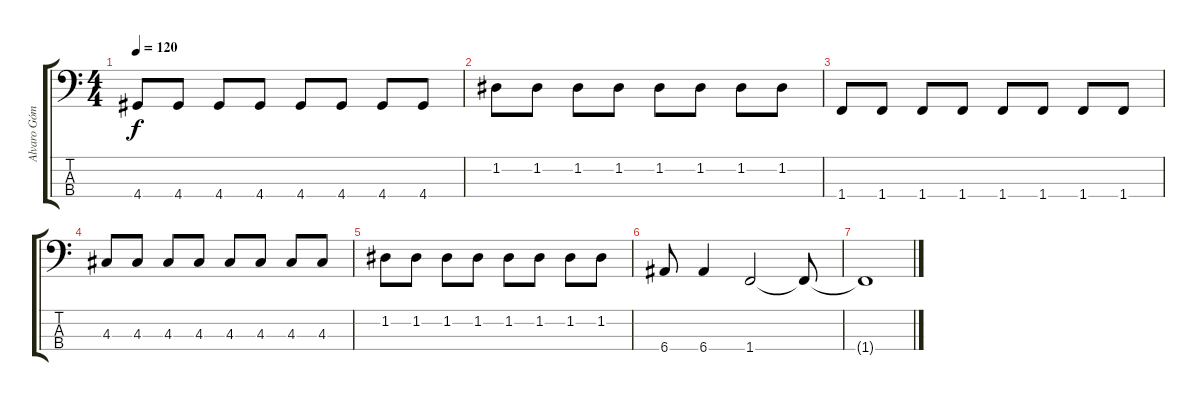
\track ("Alvaro Gómez" "Alvaro Góm") {instrument electricbasspick}
\staff {score tabs}
\tuning (G2 D2 A1 E1) {hide}
\ts (4 4)
\tempo 120
\clef f4
\ks c
4.4.8{dy f} 4.4.8 4.4.8 4.4.8 4.4.8 4.4.8 4.4.8 4.4.8 |
1.2.8 1.2.8 1.2.8 1.2.8 1.2.8 1.2.8 1.2.8 1.2.8 |
1.4.8 1.4.8 1.4.8 1.4.8 1.4.8 1.4.8 1.4.8 1.4.8 |
4.3.8 4.3.8 4.3.8 4.3.8 4.3.8 4.3.8 4.3.8 4.3.8 |
1.2.8 1.2.8 1.2.8 1.2.8 1.2.8 1.2.8 1.2.8 1.2.8 |
6.4.8 6.4.4 1.4.2 1.4{t}.8 |
1.4{t}.1
